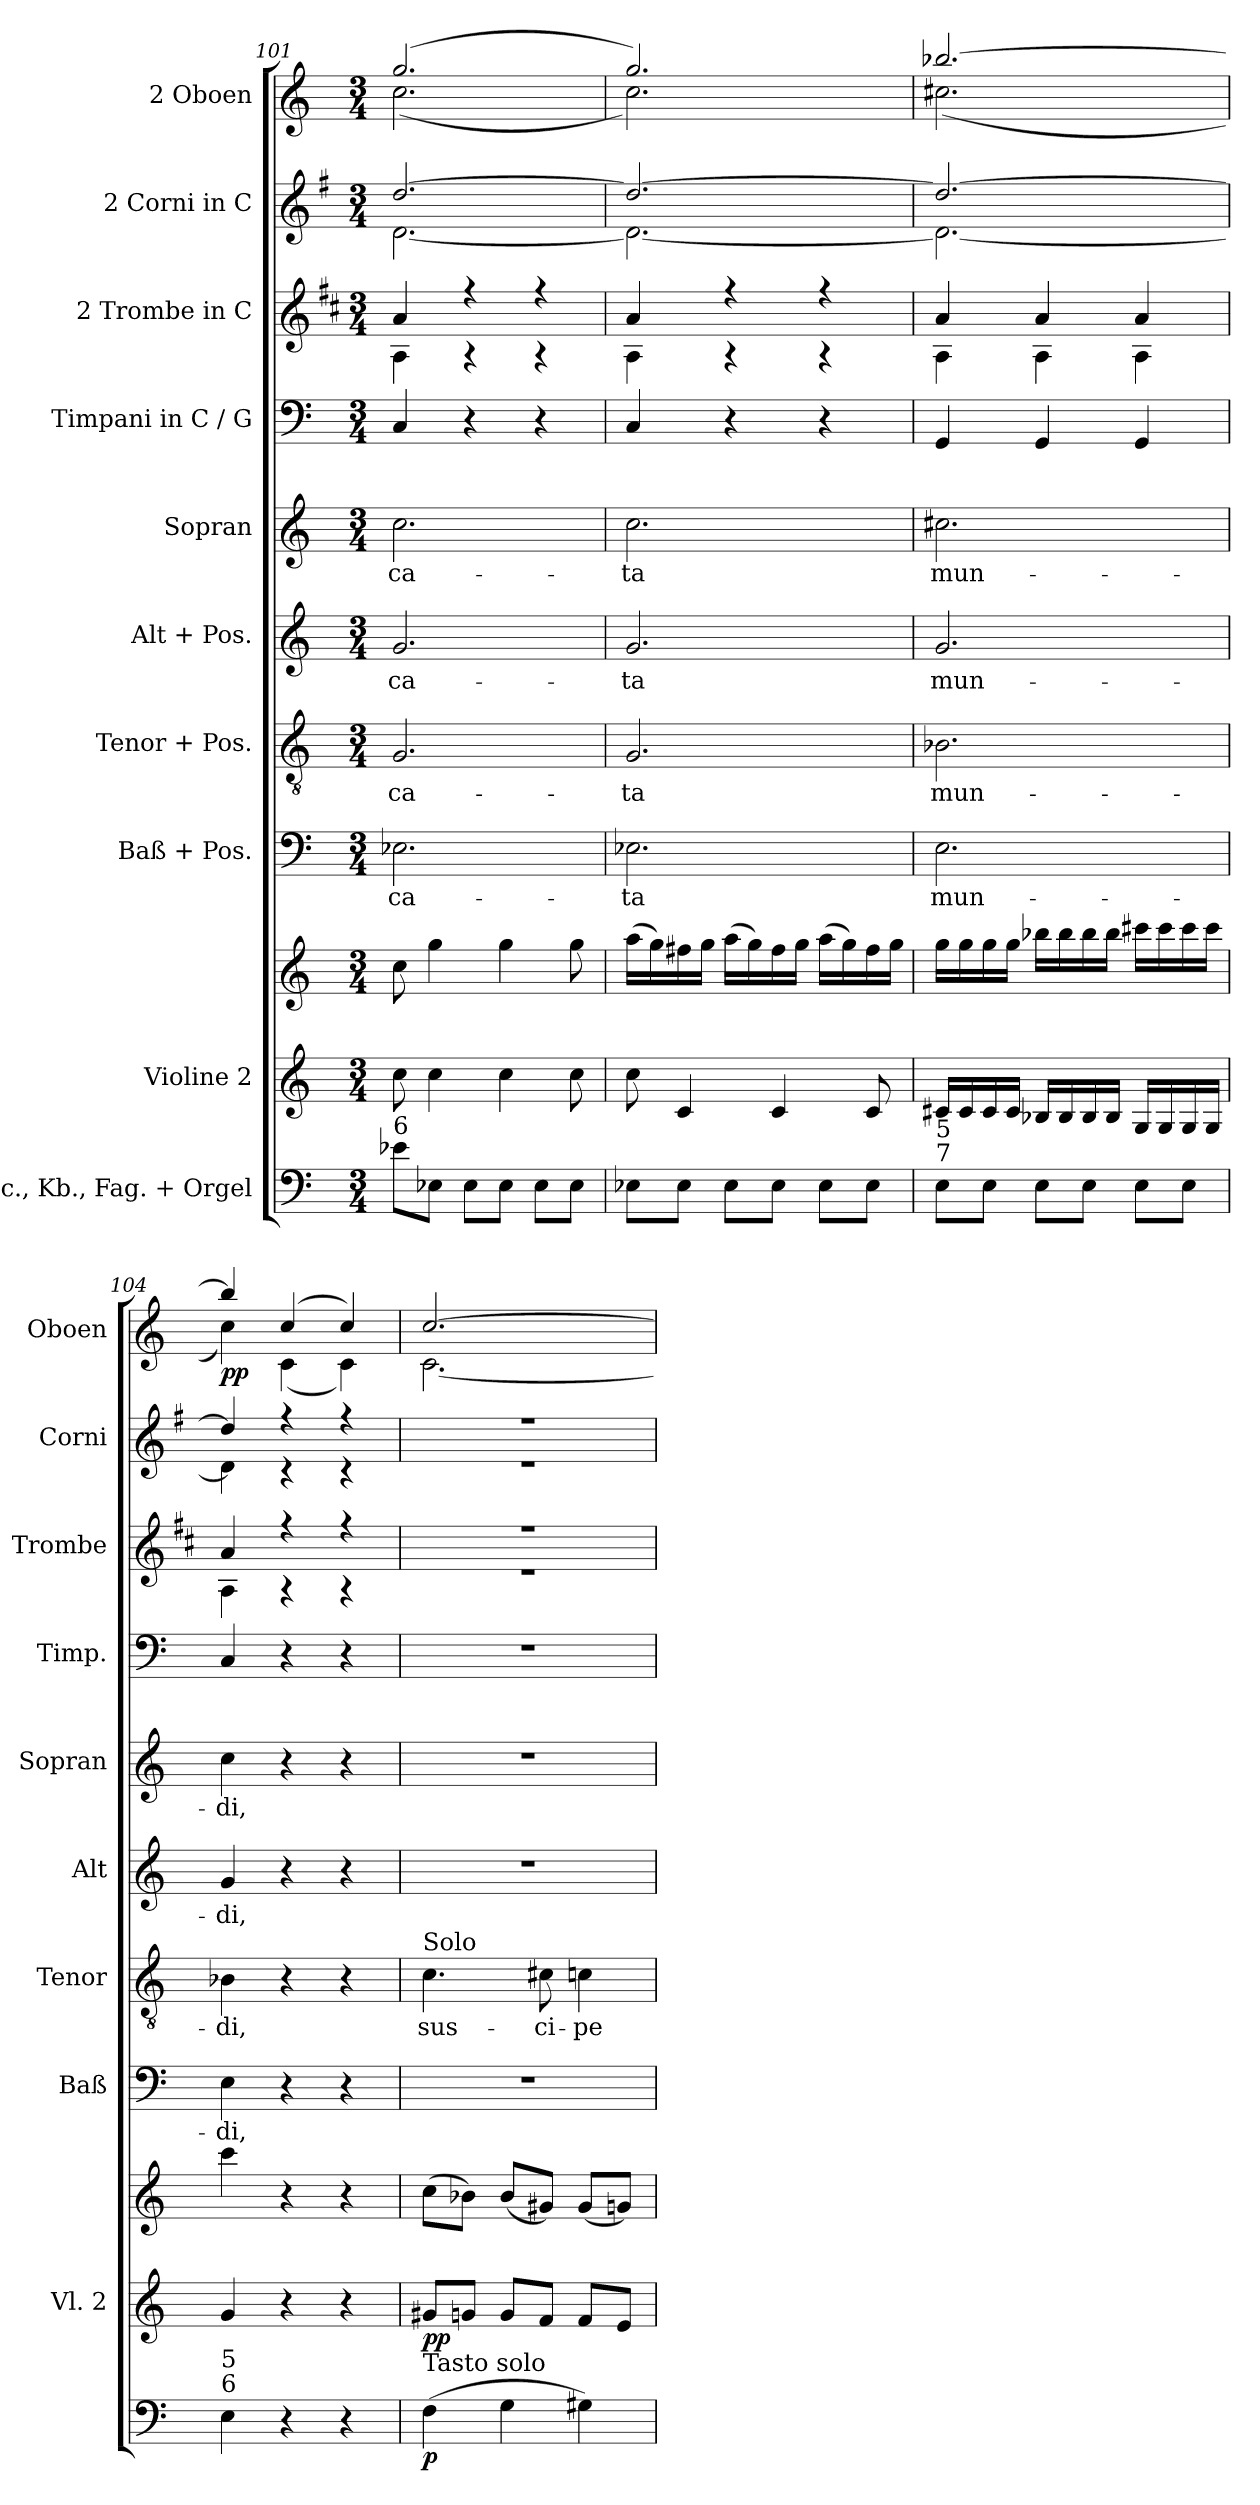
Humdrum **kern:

**kern	**dynam	**kern	**kern	**dynam	**kern	**text	**kern	**text	**kern	**text	**kern	**text	**kern	**kern	**kern	**kern	**dynam
*part10	*part10	*part9	*part9	*part9	*part8	*part8	*part7	*part7	*part6	*part6	*part5	*part5	*part4	*part3	*part2	*part1	*part1
*staff11	*staff11	*staff10	*staff9	*staff9/10	*staff8	*staff8	*staff7	*staff7	*staff6	*staff6	*staff5	*staff5	*staff4	*staff3	*staff2	*staff1	*staff1
*I"Vlc., Kb., Fag. + Orgel	*	*I"Violine 2	*	*	*I"Baß + Pos.	*	*I"Tenor + Pos.	*	*I"Alt + Pos.	*	*I"Sopran	*	*I"Timpani in C / G	*I"2 Trombe in C	*I"2 Corni in C	*I"2 Oboen	*
*	*	*I'Vl. 2	*	*	*I'Baß	*	*I'Tenor	*	*I'Alt	*	*I'Sopran	*	*I'Timp.	*I'Trombe	*I'Corni	*I'Oboen	*
!!LO:PB:g=z
*clefF4	*	*clefG2	*clefG2	*	*clefF4	*	*clefGv2	*	*clefG2	*	*clefG2	*	*clefF4	*clefG2	*clefG2	*clefG2	*
*	*	*	*	*	*	*	*	*	*	*	*	*	*	*ITrd1c2	*ITrd4c7	*	*
*k[]	*	*k[]	*k[]	*	*k[]	*	*k[]	*	*k[]	*	*k[]	*	*k[]	*k[]	*k[]	*k[]	*
*M3/4	*	*M3/4	*M3/4	*	*M3/4	*	*M3/4	*	*M3/4	*	*M3/4	*	*M3/4	*M3/4	*M3/4	*M3/4	*
=101	=101	=101	=101	=101	=101	=101	=101	=101	=101	=101	=101	=101	=101	=101	=101	=101	=101
!LO:TX:a:t=6	!	!	!	!	!	!	!	!	!	!	!	!	!	!	!	!	!
!	!	!	!	!	!	!LO:LY:b	!	!LO:LY:b	!	!LO:LY:b	!	!LO:LY:b	!	!	!	!	!
*	*	*	*	*	*	*	*	*	*	*	*	*	*	*^	*^	*^	*
8e-X\L	.	8cc\	8cc\	.	2.E-X\	-ca-	2.G/	-ca-	2.g/	-ca-	2.cc\	-ca-	4C/	4g/	4G\	[2.g/	[2.G\	(>2.gg/	(<2.cc\	.
8E-X\J	.	4cc\	4gg\	.	.	.	.	.	.	.	.	.	.	.	.	.	.	.	.	.
8E-\L	.	.	.	.	.	.	.	.	.	.	.	.	4r	4r	4r	.	.	.	.	.
8E-\J	.	4cc\	4gg\	.	.	.	.	.	.	.	.	.	.	.	.	.	.	.	.	.
8E-\L	.	.	.	.	.	.	.	.	.	.	.	.	4r	4r	4r	.	.	.	.	.
8E-\J	.	8cc\	8gg\	.	.	.	.	.	.	.	.	.	.	.	.	.	.	.	.	.
=102	=102	=102	=102	=102	=102	=102	=102	=102	=102	=102	=102	=102	=102	=102	=102	=102	=102	=102	=102	=102
!	!	!	!	!	!	!LO:LY:b	!	!LO:LY:b	!	!LO:LY:b	!	!LO:LY:b	!	!	!	!	!	!	!	!
8E-X\L	.	8cc\	(>16aa\LL	.	2.E-X\	ta	2.G/	ta	2.g/	ta	2.cc\	ta	4C/	4g/	4G\	2.g/_	2.G\_	2.gg/)	2.cc\)	.
.	.	.	16gg\)	.	.	.	.	.	.	.	.	.	.	.	.	.	.	.	.	.
8E-\J	.	4c/	16ff#X\	.	.	.	.	.	.	.	.	.	.	.	.	.	.	.	.	.
.	.	.	16gg\JJ	.	.	.	.	.	.	.	.	.	.	.	.	.	.	.	.	.
8E-\L	.	.	(>16aa\LL	.	.	.	.	.	.	.	.	.	4r	4r	4r	.	.	.	.	.
.	.	.	16gg\)	.	.	.	.	.	.	.	.	.	.	.	.	.	.	.	.	.
8E-\J	.	4c/	16ff#\	.	.	.	.	.	.	.	.	.	.	.	.	.	.	.	.	.
.	.	.	16gg\JJ	.	.	.	.	.	.	.	.	.	.	.	.	.	.	.	.	.
8E-\L	.	.	(>16aa\LL	.	.	.	.	.	.	.	.	.	4r	4r	4r	.	.	.	.	.
.	.	.	16gg\)	.	.	.	.	.	.	.	.	.	.	.	.	.	.	.	.	.
8E-\J	.	8c/	16ff#\	.	.	.	.	.	.	.	.	.	.	.	.	.	.	.	.	.
.	.	.	16gg\JJ	.	.	.	.	.	.	.	.	.	.	.	.	.	.	.	.	.
=103	=103	=103	=103	=103	=103	=103	=103	=103	=103	=103	=103	=103	=103	=103	=103	=103	=103	=103	=103	=103
!LO:TX:a:t=7	!	!	!	!	!	!	!	!	!	!	!	!	!	!	!	!	!	!	!	!
!LO:TX:a:t=5	!	!	!	!	!	!	!	!	!	!	!	!	!	!	!	!	!	!	!	!
!	!	!	!	!	!	!LO:LY:b	!	!LO:LY:b	!	!LO:LY:b	!	!LO:LY:b	!	!	!	!	!	!	!	!
8E\L	.	16c#X/LL	16gg\LL	.	2.E\	mun-	2.B-X\	mun-	2.g/	mun-	2.cc#X\	mun-	4GG/	4g/	4G\	2.g/_	2.G\_	[2.bb-X/	(<2.cc#X\	.
.	.	16c#/	16gg\	.	.	.	.	.	.	.	.	.	.	.	.	.	.	.	.	.
8E\J	.	16c#/	16gg\	.	.	.	.	.	.	.	.	.	.	.	.	.	.	.	.	.
.	.	16c#/JJ	16gg\JJ	.	.	.	.	.	.	.	.	.	.	.	.	.	.	.	.	.
8E\L	.	16B-X/LL	16bb-X\LL	.	.	.	.	.	.	.	.	.	4GG/	4g/	4G\	.	.	.	.	.
.	.	16B-/	16bb-\	.	.	.	.	.	.	.	.	.	.	.	.	.	.	.	.	.
8E\J	.	16B-/	16bb-\	.	.	.	.	.	.	.	.	.	.	.	.	.	.	.	.	.
.	.	16B-/JJ	16bb-\JJ	.	.	.	.	.	.	.	.	.	.	.	.	.	.	.	.	.
8E\L	.	16G/LL	16ccc#X\LL	.	.	.	.	.	.	.	.	.	4GG/	4g/	4G\	.	.	.	.	.
.	.	16G/	16ccc#\	.	.	.	.	.	.	.	.	.	.	.	.	.	.	.	.	.
8E\J	.	16G/	16ccc#\	.	.	.	.	.	.	.	.	.	.	.	.	.	.	.	.	.
.	.	16G/JJ	16ccc#\JJ	.	.	.	.	.	.	.	.	.	.	.	.	.	.	.	.	.
=104	=104	=104	=104	=104	=104	=104	=104	=104	=104	=104	=104	=104	=104	=104	=104	=104	=104	=104	=104	=104
!LO:TX:a:t=6	!	!	!	!	!	!	!	!	!	!	!	!	!	!	!	!	!	!	!	!
!LO:TX:a:t=5	!	!	!	!	!	!	!	!	!	!	!	!	!	!	!	!	!	!	!	!
!	!	!	!	!	!	!LO:LY:b	!	!LO:LY:b	!	!LO:LY:b	!	!LO:LY:b	!	!	!	!	!	!	!	!LO:DY:b
!	!	!	!	!	!	!	!	!	!	!	!	!	!	!	!	!	!	!	!	!LO:DY:n=1:b
4E\	.	4g/	4ccc\	.	4E\	di,	4B-X\	di,	4g/	di,	4cc\	di,	4C/	4g/	4G\	4g/]	4G\]	4bb-/]	4cc\)	p p
4r	.	4r	4r	.	4r	.	4r	.	4r	.	4r	.	4r	4r	4r	4r	4r	(>4cc/	(<4c\	.
4r	.	4r	4r	.	4r	.	4r	.	4r	.	4r	.	4r	4r	4r	4r	4r	4cc/)	4c\)	.
=105	=105	=105	=105	=105	=105	=105	=105	=105	=105	=105	=105	=105	=105	=105	=105	=105	=105	=105	=105	=105
!	!	!	!	!	!	!	!LO:TX:a:t=Solo	!	!	!	!	!	!	!	!	!	!	!	!	!
!LO:TX:a:t=Tasto solo	!	!	!	!	!	!	!	!	!	!	!	!	!	!	!	!	!	!	!	!
!	!LO:DY:b	!	!	!LO:DY:b=2	!	!	!	!LO:LY:b	!	!	!	!	!	!	!	!	!	!	!	!
!	!	!	!	!LO:DY:n=1:b	!	!	!	!	!	!	!	!	!	!	!	!	!	!	!	!
(>4F\	p	8g#X/L	(>8cc\L	p p	2.r	.	4.c\	sus-	2.r	.	2.r	.	2.r	2.r	2.r	2.r	2.r	[2.cc/	[2.c\	.
.	.	8gn/J	8b-X\J)	.	.	.	.	.	.	.	.	.	.	.	.	.	.	.	.	.
4G\	.	8g/L	(<8b-/L	.	.	.	.	.	.	.	.	.	.	.	.	.	.	.	.	.
!	!	!	!	!	!	!	!	!LO:LY:b	!	!	!	!	!	!	!	!	!	!	!	!
.	.	8f/J	8g#X/J)	.	.	.	8c#X\	ci-	.	.	.	.	.	.	.	.	.	.	.	.
!	!	!	!	!	!	!	!	!LO:LY:b	!	!	!	!	!	!	!	!	!	!	!	!
4G#X\)	.	8f/L	(<8g#/L	.	.	.	4cn\	pe	.	.	.	.	.	.	.	.	.	.	.	.
.	.	8e/J	8gn/J)	.	.	.	.	.	.	.	.	.	.	.	.	.	.	.	.	.
*	*	*	*	*	*	*	*	*	*	*	*	*	*	*v	*v	*	*	*v	*v	*
*	*	*	*	*	*	*	*	*	*	*	*	*	*	*	*v	*v	*	*
=	=	=	=	=	=	=	=	=	=	=	=	=	=	=	=	=	=
*-	*-	*-	*-	*-	*-	*-	*-	*-	*-	*-	*-	*-	*-	*-	*-	*-	*-
